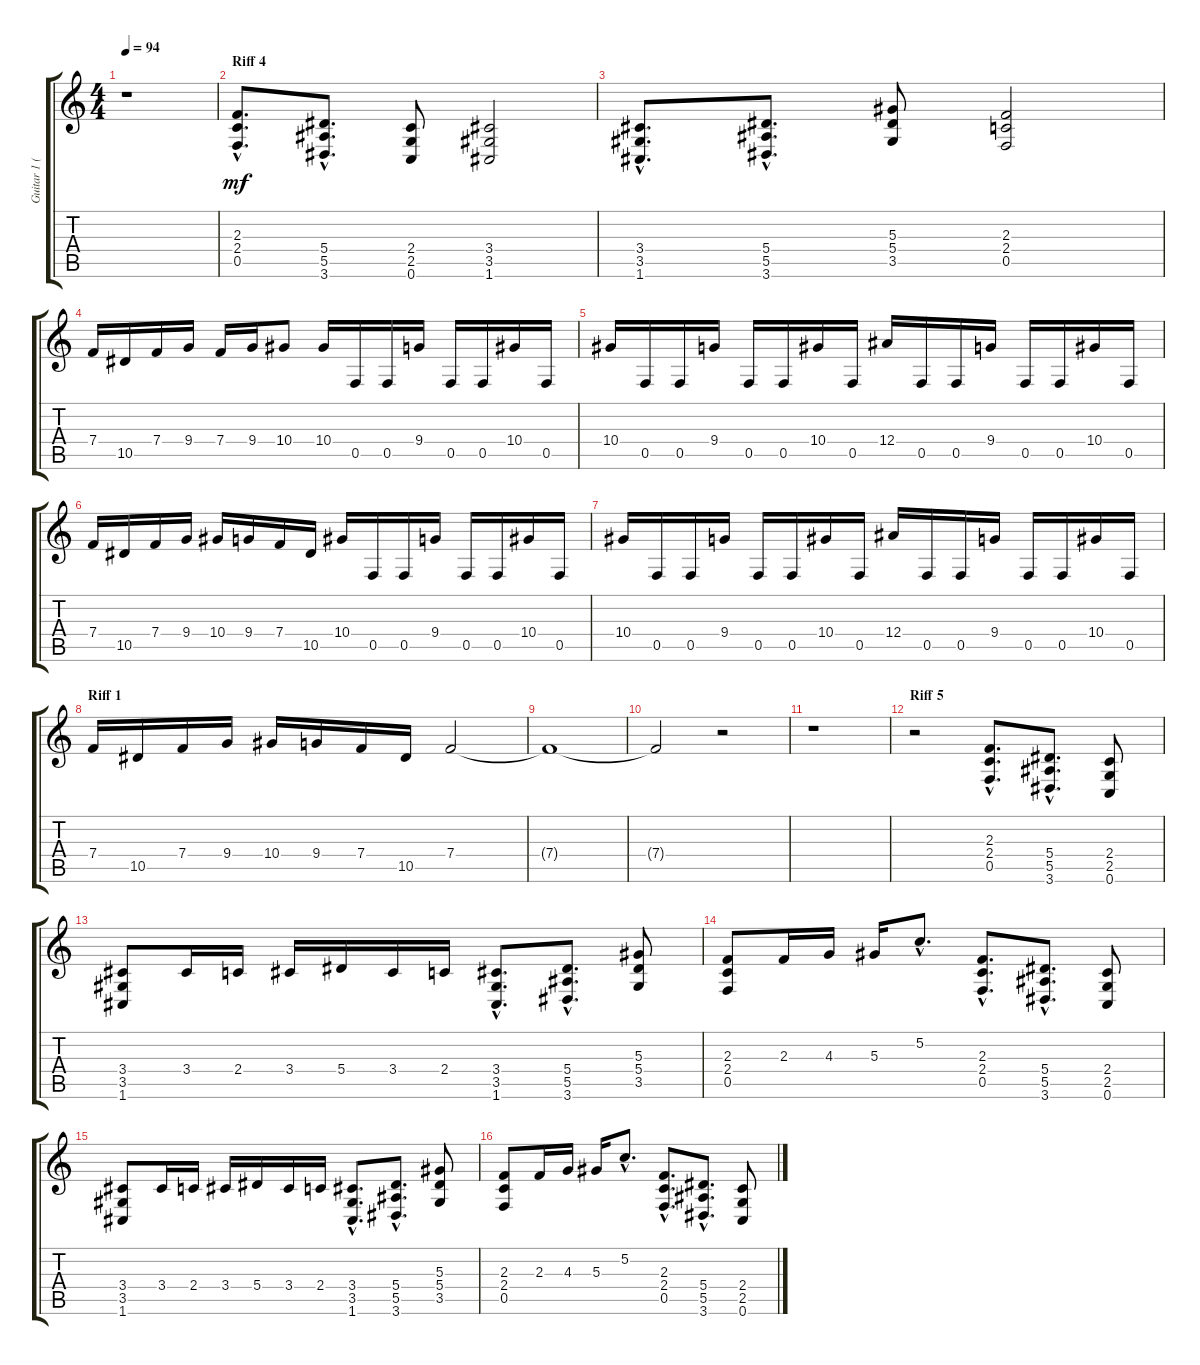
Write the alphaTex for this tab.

\track ("Guitar 1 (Lead)" "Guitar 1 (") {instrument distortionguitar}
\staff {score tabs}
\tuning (C4 G3 Eb3 Bb2 F2 C2) {hide}
\ts (4 4)
\tempo 94
\clef g2
\ks c
r.1{dy mf} |
\section ("" "Riff 4")
(2.3{hac} 2.4{hac} 0.5{hac}).8{d} (5.4{hac} 5.5{hac} 3.6{hac}).8{d} (2.4 2.5 0.6).8 (3.4 3.5 1.6).2 |
(3.4{hac} 3.5{hac} 1.6{hac}).8{d} (5.4{hac} 5.5{hac} 3.6{hac}).8{d} (5.3 5.4 3.5).8 (2.3 2.4 0.5).2 |
7.4.16 10.5.16 7.4.16 9.4.16 7.4.16 9.4.16 10.4.8 10.4.16 0.5.16 0.5.16 9.4.16 0.5.16 0.5.16 10.4.16 0.5.16 |
10.4.16 0.5.16 0.5.16 9.4.16 0.5.16 0.5.16 10.4.16 0.5.16 12.4.16 0.5.16 0.5.16 9.4.16 0.5.16 0.5.16 10.4.16 0.5.16 |
7.4.16 10.5.16 7.4.16 9.4.16 10.4.16 9.4.16 7.4.16 10.5.16 10.4.16 0.5.16 0.5.16 9.4.16 0.5.16 0.5.16 10.4.16 0.5.16 |
10.4.16 0.5.16 0.5.16 9.4.16 0.5.16 0.5.16 10.4.16 0.5.16 12.4.16 0.5.16 0.5.16 9.4.16 0.5.16 0.5.16 10.4.16 0.5.16 |
\section ("" "Riff 1")
7.4.16 10.5.16 7.4.16 9.4.16 10.4.16 9.4.16 7.4.16 10.5.16 7.4.2 |
7.4{t}.1{volume 10} |
7.4{t}.2 r.2 |
r.1 |
\section ("" "Riff 5")
r.2{volume 15} (2.3{hac} 2.4{hac} 0.5{hac}).8{d} (5.4{hac} 5.5{hac} 3.6{hac}).8{d} (2.4 2.5 0.6).8 |
(3.4 3.5 1.6).8 3.4.16 2.4.16 3.4.16 5.4.16 3.4.16 2.4.16 (3.4{hac} 3.5{hac} 1.6{hac}).8{d} (5.4{hac} 5.5{hac} 3.6{hac}).8{d} (5.3 5.4 3.5).8 |
(2.3 2.4 0.5).8 2.3.16 4.3.16 5.3.16 5.2{hac}.8{d} (2.3{hac} 2.4{hac} 0.5{hac}).8{d} (5.4{hac} 5.5{hac} 3.6{hac}).8{d} (2.4 2.5 0.6).8 |
(3.4 3.5 1.6).8 3.4.16 2.4.16 3.4.16 5.4.16 3.4.16 2.4.16 (3.4{hac} 3.5{hac} 1.6{hac}).8{d} (5.4{hac} 5.5{hac} 3.6{hac}).8{d} (5.3 5.4 3.5).8 |
(2.3 2.4 0.5).8 2.3.16 4.3.16 5.3.16 5.2{hac}.8{d} (2.3{hac} 2.4{hac} 0.5{hac}).8{d} (5.4{hac} 5.5{hac} 3.6{hac}).8{d} (2.4 2.5 0.6).8
